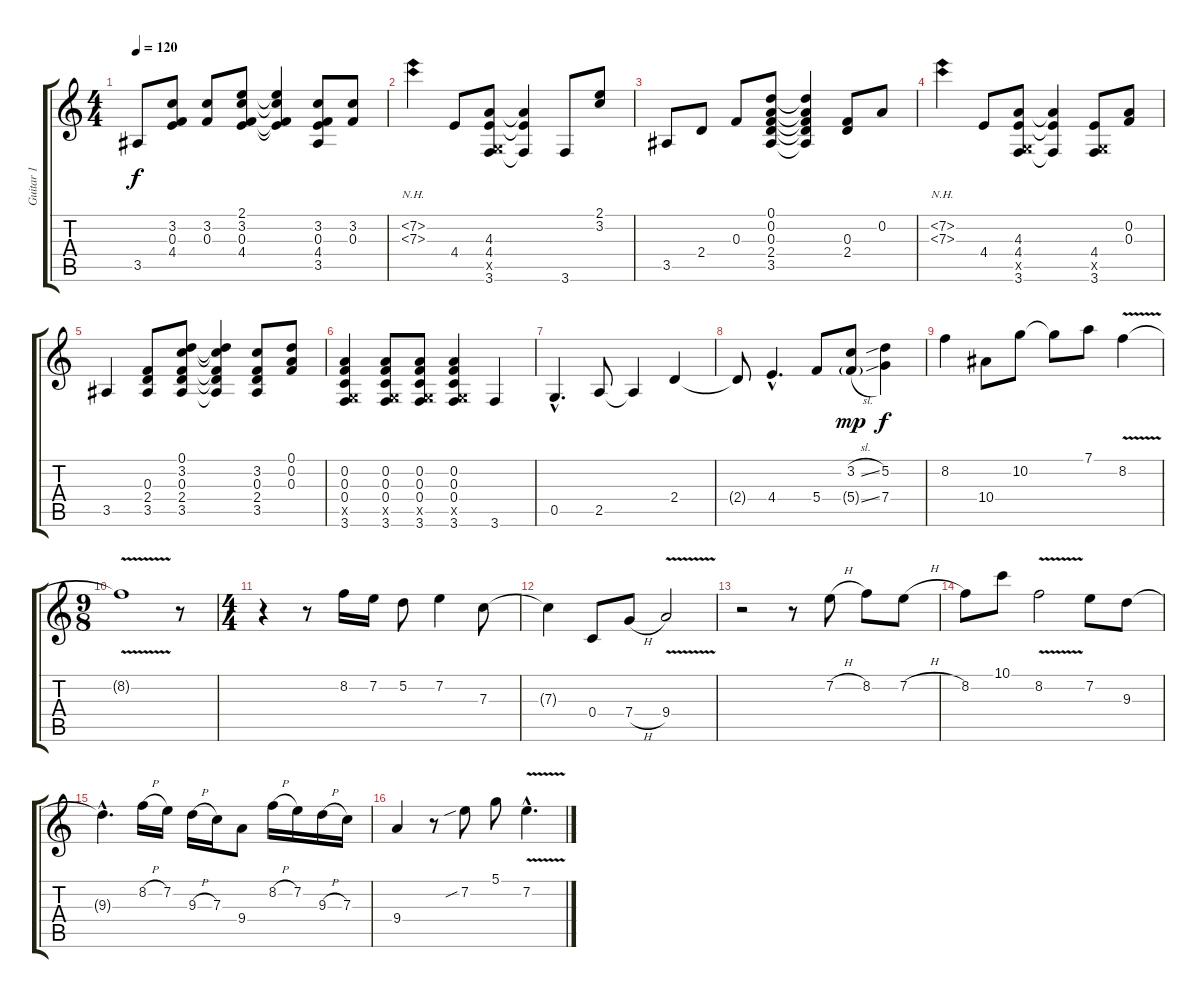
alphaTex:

\track ("Guitar 1" "Guitar 1") {instrument acousticguitarsteel}
\staff {score tabs}
\tuning (D4 A3 F3 C3 G2 D2) {hide}
\ts (4 4)
\tempo 120
\clef g2
\ks c
3.5.8{dy f} (3.2 0.3 4.4).8 (3.2 0.3).8 (2.1 3.2 0.3 4.4).8 (2.1{t} 3.2{t} 0.3{t} 4.4{t}).4 (3.2 0.3 4.4 3.5).8 (3.2 0.3).8 |
(7.2{nh} 7.3{nh}).4 4.4.8 (4.3 4.4 0.5{x} 3.6).8 (4.3{t} 4.4{t} 3.6{t}).4 3.6.8 (2.1 3.2).8 |
3.5.8 2.4.8 0.3.8 (0.1 0.2 0.3 2.4 3.5).8 (0.1{t} 0.2{t} 0.3{t} 2.4{t} 3.5{t}).4 (0.3 2.4).8 0.2.8 |
(7.2{nh} 7.3{nh}).4 4.4.8 (4.3 4.4 0.5{x} 3.6).8 (4.3{t} 4.4{t} 3.6{t}).4 (4.4 0.5{x} 3.6).8 (0.2 0.3).8 |
3.5.4 (0.3 2.4 3.5).8 (0.1 3.2 0.3 2.4 3.5).8 (0.1{t} 3.2{t} 0.3{t} 2.4{t} 3.5{t}).4 (3.2 0.3 2.4 3.5).8 (0.1 0.2 0.3).8 |
(0.2 0.3 0.4 0.5{x} 3.6).4 (0.2 0.3 0.4 0.5{x} 3.6).8 (0.2 0.3 0.4 0.5{x} 3.6).8 (0.2 0.3 0.4 0.5{x} 3.6).4 3.6.4 |
0.5{hac}.4{d} 2.5.8 2.5{t}.4 2.4.4 |
2.4{t}.8 4.4{hac}.4{d} 5.4.8 (3.2{sl} 5.4{sl g}).8{dy mp} (5.2 7.4).4{dy f} |
8.2.4 10.4.8 10.2.8 10.2{t}.8 7.1.8 8.2{v}.4 |
\ts (9 8)
8.2{t}.1 r.8 |
\ts (4 4)
r.4 r.8 8.2.16 7.2.16 5.2.8 7.2.4 7.3.8 |
7.3{t}.4 0.4.8 7.4{h}.8 9.4{v}.2 |
r.2 r.8 7.2{h}.8 8.2.8 7.2{h}.8 |
8.2.8 10.1.8 8.2{v}.2 7.2.8 9.3.8 |
9.3{hac t}.4{d} 8.2{h}.16 7.2.16 9.3{h}.16 7.3.16 9.4.8 8.2{h}.16 7.2.16 9.3{h}.16 7.3.16 |
9.4.4 r.8 7.2{sib}.8 5.1.8 7.2{v hac}.4{d}
